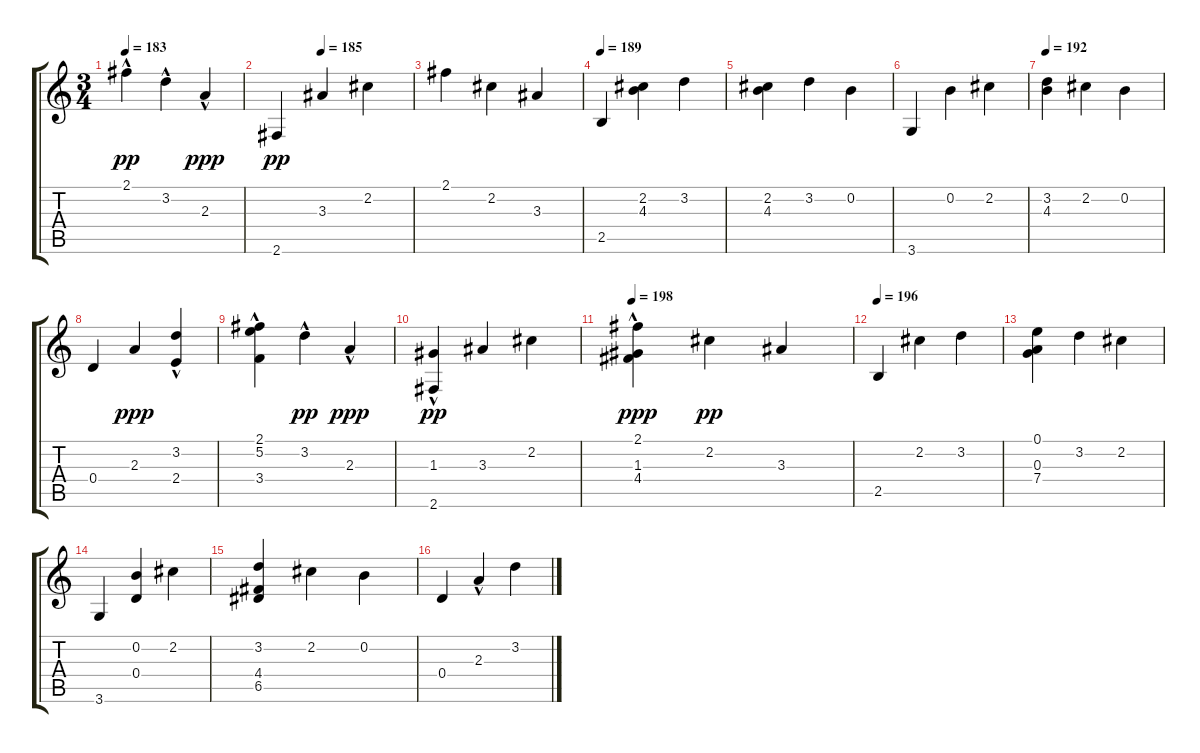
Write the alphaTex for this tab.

\track "" {instrument acousticguitarnylon}
\staff {score tabs}
\tuning (E4 B3 G3 D3 A2 E2) {hide}
\ts (3 4)
\tempo 183
\clef g2
\ks c
2.1{hac}.4{dy pp} 3.2{hac}.4 2.3{hac}.4{dy ppp} |
\tempo (185 0.3333333333333333)
2.6.4{dy pp} 3.3.4 2.2.4 |
2.1.4 2.2.4 3.3.4 |
\tempo 189
2.5.4 (2.2 4.3).4 3.2.4 |
(2.2 4.3).4 3.2.4 0.2.4 |
3.6.4 0.2.4 2.2.4 |
\tempo 192
(3.2 4.3).4 2.2.4 0.2.4 |
0.4.4 2.3.4{dy ppp} (3.2{hac} 2.4).4 |
(2.1{hac} 5.2{hac} 3.4{hac}).4 3.2{hac}.4{dy pp} 2.3{hac}.4{dy ppp} |
(1.3{hac} 2.6).4{dy pp} 3.3.4 2.2.4 |
\tempo 198
(2.1 1.3 4.4{hac}).4{dy ppp} 2.2.4{dy pp} 3.3.4 |
\tempo 196
2.5.4 2.2.4 3.2.4 |
(0.1 0.3 7.4).4 3.2.4 2.2.4 |
3.6.4 (0.2 0.4).4 2.2.4 |
(3.2 4.4 6.5).4 2.2.4 0.2.4 |
0.4.4 2.3{hac}.4 3.2.4
